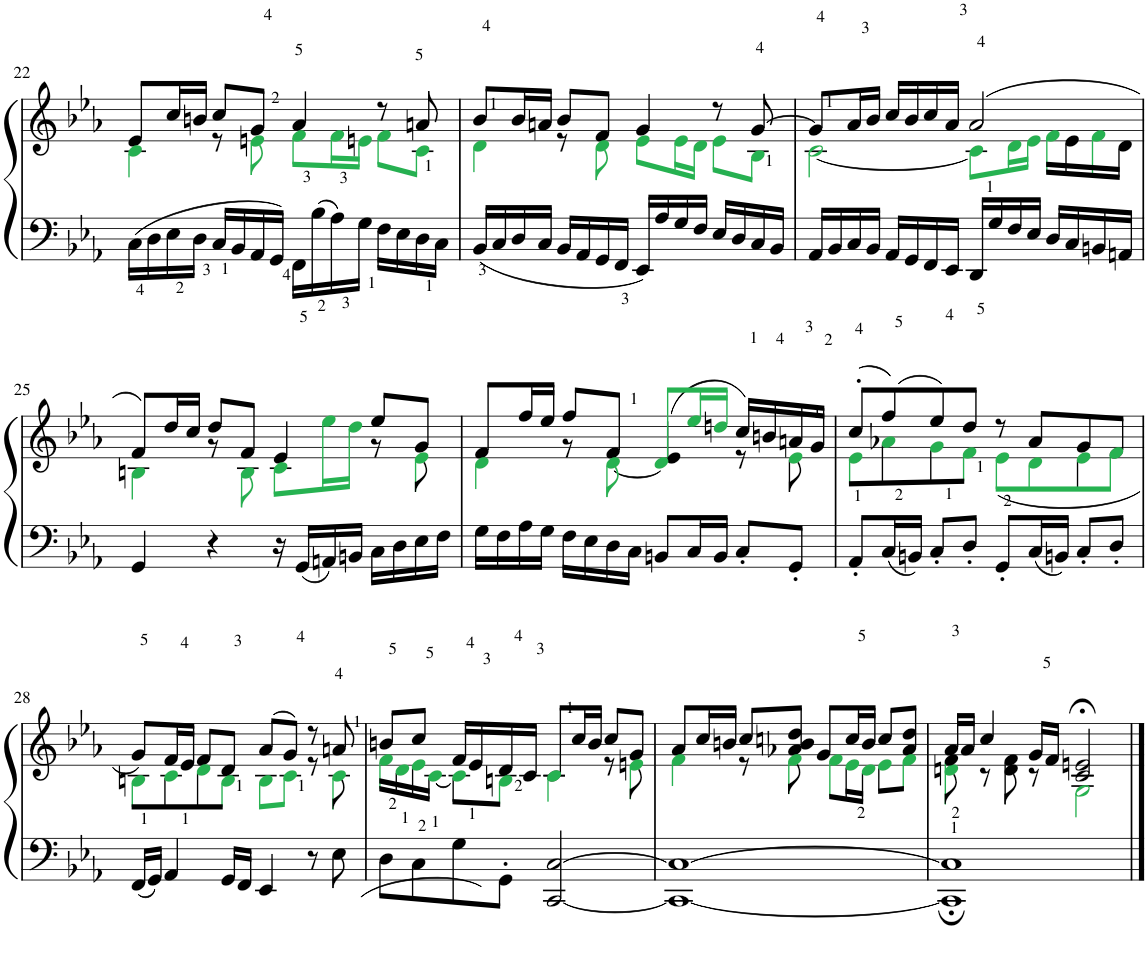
**kern	**kern
*part1	*part1
*staff2	*staff1
*I"Piano	*
*I'Pno.	*
!!LO:PB:g=z
*clefF4	*clefG2
*k[b-e-a-]	*k[b-e-a-]
*M4/4	*M4/4
*met(c)	*met(c)
=22	=22
*	*^
16C\LL	8e-/L	4ci\
16D\	.	.
16E-\	16cc/L	.
16D\JJ	16bn/JJ	.
16C/LL	8cc/L	8r
16BB-/	.	.
16AA-/	8g/J	8enj\
16GG/JJ	.	.
16FF<\LL	4a-/	8fZ\L
16B-\	.	.
16A-\	.	16fZ\L
16G\JJ	.	16eni\JJ
16F\LL	8r	8fj\L
16E-\	.	.
16D\	8an/	8cZ\J
16C\JJ	.	.
=23	=23	=23
16BB-/LL	8b-/L	4di\
16C/	.	.
16D/	16b-/L	.
16C/JJ	16an/JJ	.
16BB-/LL	8b-/L	8r
16AA-/	.	.
16GG/	8f/J	8dj\
16FF/JJ	.	.
16EE-/LL	4g/	8e-Z\L
16A-/	.	.
16G/	.	16e-Z\L
16F/JJ	.	16di\JJ
16E-/LL	8r	8e-j\L
16D/	.	.
16C/	[8g/	8B-Z\J
16BB-/JJ	.	.
=24	=24	=24
16AA-/LL	8g/L]	[2ci\
16BB-/	.	.
16C/	16a-/L	.
16BB-/JJ	16b-/JJ	.
16AA-/LL	16cc/LL	.
16GG/	16b-/	.
16FF/	16cc/	.
16EE-/JJ	16a-/JJ	.
16DD/LL	(2a-/	8cZ\L]
16G/	.	.
16F/	.	16dZ\L
16E-/JJ	.	16e-i\JJ
16D/LL	.	16fj\LL
16C/	.	16e-\
16BBn/	.	16fZ\
16AAn/JJ	.	16d\JJ
!!LO:LB:g=z	!!
=25	=25	=25
4GG/	8f/L)	4Bni\
.	16dd/L	.
.	16cc/JJ	.
4r	8dd/L	8r
.	8f/J	8Bj\
16r	4e-/	8cZ\L
16GG/LL	.	.
16AAn/	.	16ee-Z\L
16BBn/JJ	.	16ddi\JJ
16C\LL	8ee-/L	8r
16D\	.	.
16E-\	8g/J	8e-Z\
16F\JJ	.	.
=26	=26	=26
*	*	*^
16G\LL	8f/L	4di\	2..ryy
16F\	.	.	.
16A-\	16ff/L	.	.
16G\JJ	16ee-/JJ	.	.
16F\LL	8ff/L	8r	.
16E-\	.	.	.
16D\	8f/J	[8dj\	.
16C\JJ	.	.	.
8BBn/L	(4e-/	8dZ/L]	.
16C/L	.	16ee-Z/L	.
16BB/JJ	.	16ddni/JJ	.
8C'/L	16cc/LL)	8r	.
.	16bn/	.	.
8GG'/J	16an/	8ryy	8e-Z\
.	16g/JJ	.	.
*	*	*v	*v
=27	=27	=27
8AA-'/L	(8cc'/L	8e-V\L
16C/L	(8ff/)	8a-XV\
16BBn/JJ	.	.
8C'/L	8ee-/)	8gV\
8D'/J	8dd/J	8fj\J
8GG'/L	8r	(8e-Z\L
16C/L	8a-/L	8dZ\
16BBn/JJ	.	.
8C'/L	8g/	8e-j\
8D'/J	8f/J	8fZ\J
!!LO:LB:g=z	!!
=28	=28	=28
16FF/LL	8g/L)	8Bni\L
16GG/JJ	.	.
4AA-/	16f/L	8cj\
.	16e-/JJ	.
.	8f/L	8dj\
16GG/LL	8d/J	8Bj\J
16FF/JJ	.	.
4EE-/	(8a-/L	8BZ\L
.	8g/J)	8cZ\J
8r	8r	8r
8E-\	8an/	8cZ\
=29	=29	=29
8D\L	8bn/L	16fi\LL
.	.	16d<j\
8C\	8cc/J	16e-<j\
.	.	[16c<j\JJ
8G\	16f/LL	8cj\L]
.	16e-/	.
8GG'\J	16d/	8Bnj\J
.	16c/JJ	.
[2CC/ [2C/	8c/L	4cZ\
.	16cc/L	.
.	16b/JJ	.
.	8cc/L	8r
.	8g/J	8enZ\
=30	=30	=30
1CC_ 1C_	8a-/L	4fi\
.	16cc/L	.
.	16bn/JJ	.
.	8cc/L	8r
.	8a-X/ 8bn/ 8dd/J	8fj\
.	8g/L	8fZ\L
.	16cc/L	16e-j\L
.	16b/JJ	16dj\JJ
.	8cc/L	8e-j\L
.	8a-/ 8dd/J	8fZ\J
=31	=31	=31
1CC]; 1C];	16a-/LL	8dni\ 8f\
.	16a-/JJ	.
.	4cc/	8r
.	.	8d\ 8f\
.	16g/LL	8r
.	16f/JJ	.
.	2c/;< 2en/;<	2GZ\
*	*v	*v
==	==
*-	*-
